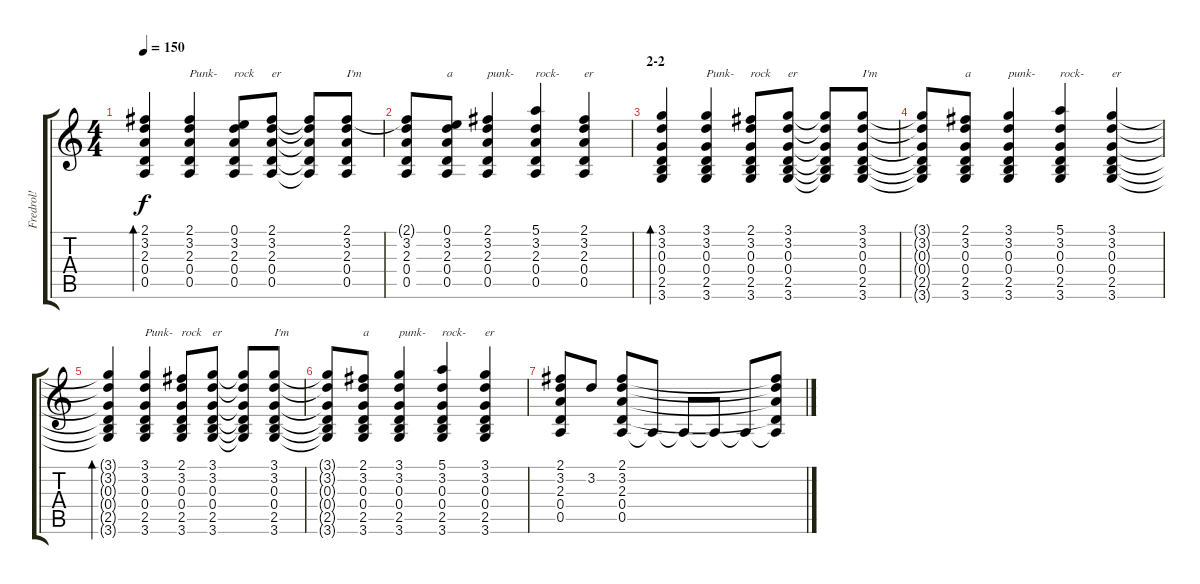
\track ("Fredrol!" "Fredrol!") {instrument acousticguitarnylon}
\staff {score tabs}
\tuning (E4 B3 G3 D3 A2 E2) {hide}
\ts (4 4)
\tempo 150
\clef g2
\ks c
(2.1 3.2 2.3 0.4 0.5).4{bd 120 dy f} (2.1 3.2 2.3 0.4 0.5).4{txt "Punk-"} (0.1 3.2 2.3 0.4 0.5).8{txt "rock"} (2.1 3.2 2.3 0.4 0.5).8{txt "er"} (2.1{t} 3.2{t} 2.3{t} 0.4{t} 0.5{t}).8 (2.1 3.2 2.3 0.4 0.5).8{txt "I'm"} |
(2.1{t} 3.2 2.3 0.4 0.5).8 (0.1 3.2 2.3 0.4 0.5).8{txt "a"} (2.1 3.2 2.3 0.4 0.5).4{txt "punk-"} (5.1 3.2 2.3 0.4 0.5).4{txt "rock-"} (2.1 3.2 2.3 0.4 0.5).4{txt "er"} |
\section ("" "2-2")
(3.1 3.2 0.3 0.4 2.5 3.6).4{bd 120} (3.1 3.2 0.3 0.4 2.5 3.6).4{txt "Punk-"} (2.1 3.2 0.3 0.4 2.5 3.6).8{txt "rock"} (3.1 3.2 0.3 0.4 2.5 3.6).8{txt "er"} (3.1{t} 3.2{t} 0.3{t} 0.4{t} 2.5{t} 3.6{t}).8 (3.1 3.2 0.3 0.4 2.5 3.6).8{txt "I'm"} |
(3.1{t} 3.2{t} 0.3{t} 0.4{t} 2.5{t} 3.6{t}).8 (2.1 3.2 0.3 0.4 2.5 3.6).8{txt "a"} (3.1 3.2 0.3 0.4 2.5 3.6).4{txt "punk-"} (5.1 3.2 0.3 0.4 2.5 3.6).4{txt "rock-"} (3.1 3.2 0.3 0.4 2.5 3.6).4{txt "er"} |
(3.1{t} 3.2{t} 0.3{t} 0.4{t} 2.5{t} 3.6{t}).4{bd 120} (3.1 3.2 0.3 0.4 2.5 3.6).4{txt "Punk-"} (2.1 3.2 0.3 0.4 2.5 3.6).8{txt "rock"} (3.1 3.2 0.3 0.4 2.5 3.6).8{txt "er"} (3.1{t} 3.2{t} 0.3{t} 0.4{t} 2.5{t} 3.6{t}).8 (3.1 3.2 0.3 0.4 2.5 3.6).8{txt "I'm"} |
(3.1{t} 3.2{t} 0.3{t} 0.4{t} 2.5{t} 3.6{t}).8 (2.1 3.2 0.3 0.4 2.5 3.6).8{txt "a"} (3.1 3.2 0.3 0.4 2.5 3.6).4{txt "punk-"} (5.1 3.2 0.3 0.4 2.5 3.6).4{txt "rock-"} (3.1 3.2 0.3 0.4 2.5 3.6).4{txt "er"} |
(2.1 3.2 2.3 0.4 0.5).8 3.2.8 (2.1 3.2 2.3 0.4 0.5).8 0.5{t}.8 0.5{t}.8 0.5{t}.8 0.5{t}.8 (2.1{t} 3.2{t} 2.3{t} 0.4{t} 0.5{t}).8
